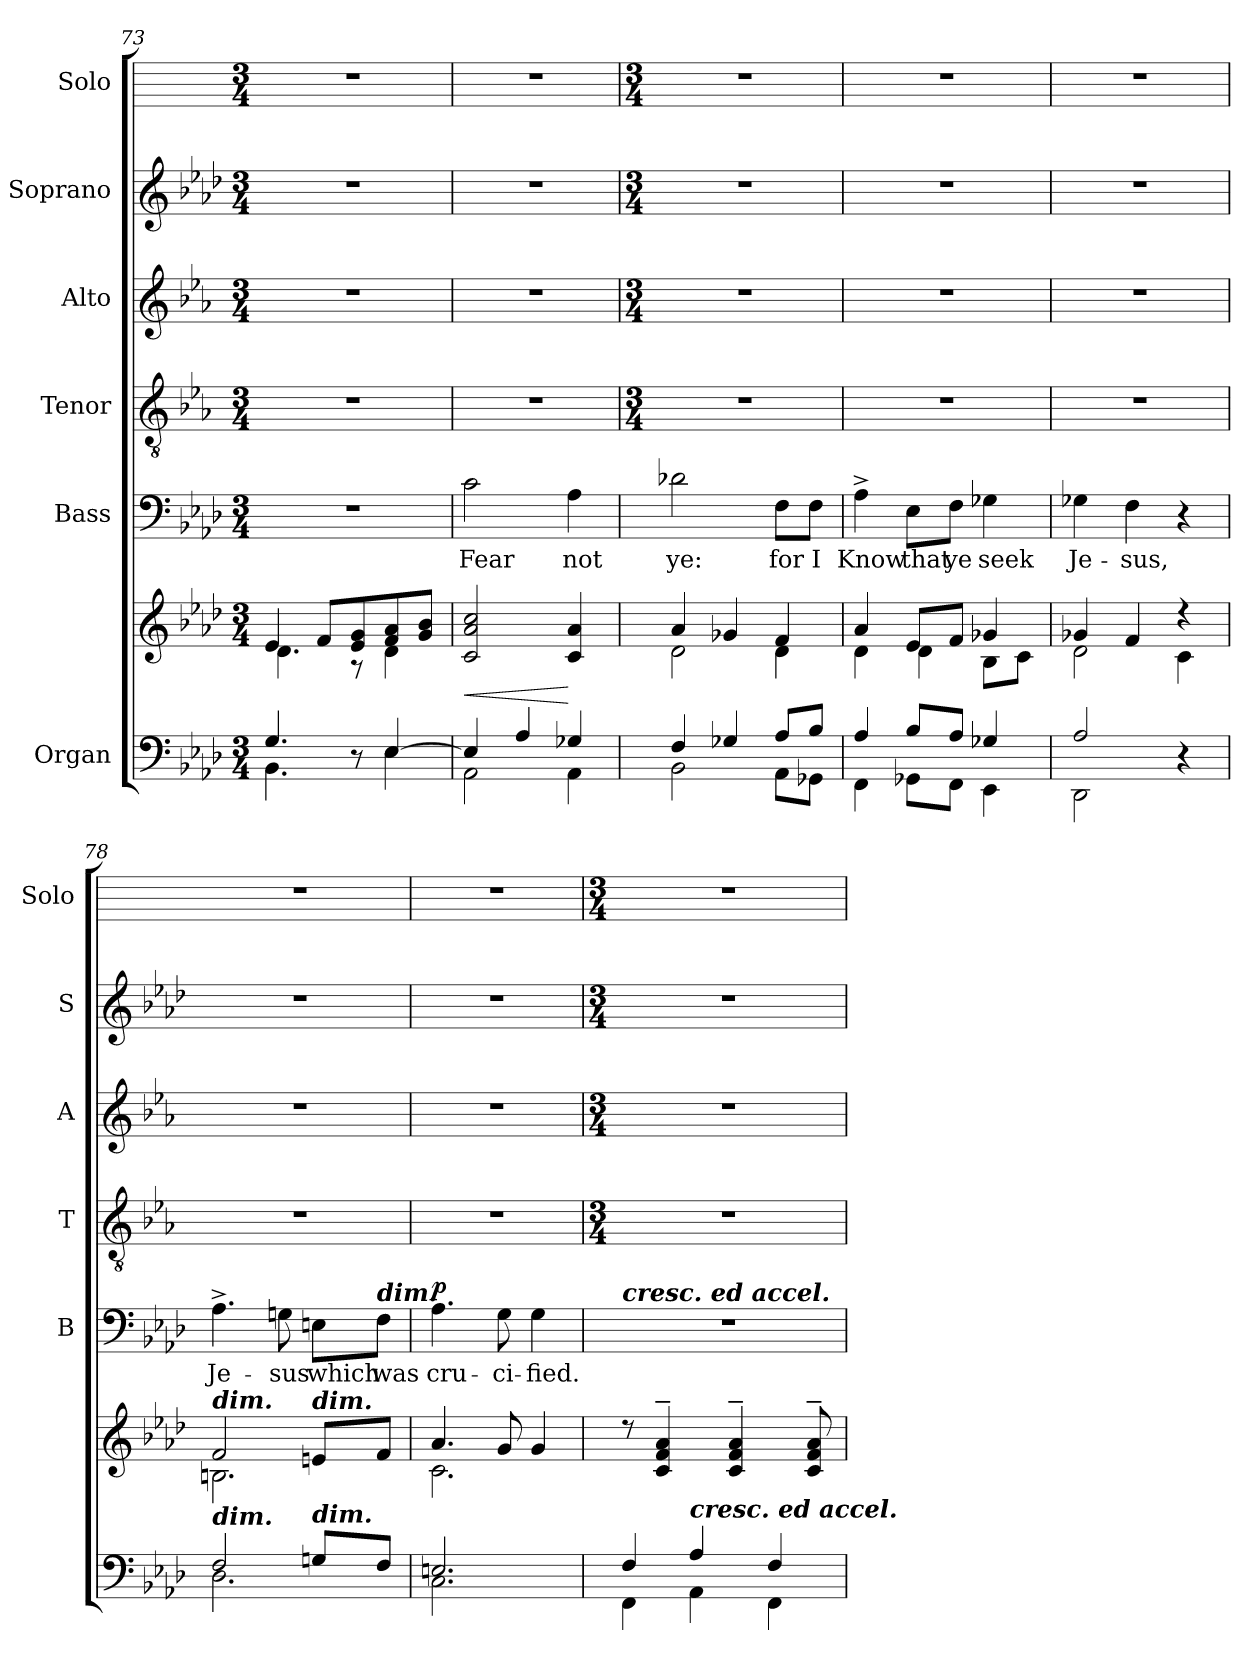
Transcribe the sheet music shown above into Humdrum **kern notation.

**kern	**kern	**dynam	**kern	**text	**dynam	**kern	**kern	**kern	**kern
*part6	*part6	*part6	*part5	*part5	*part5	*part4	*part3	*part2	*part1
*staff7	*staff6	*staff6/7	*staff5	*staff5	*staff5	*staff4	*staff3	*staff2	*staff1
*I"Organ	*	*	*I"Bass	*	*	*I"Tenor	*I"Alto	*I"Soprano	*I"Solo
*	*	*	*I'B	*	*	*I'T	*I'A	*I'S	*I'Solo
*clefF4	*clefG2	*	*clefF4	*	*	*clefGv2	*clefG2	*clefG2	*
*k[b-e-a-d-]	*k[b-e-a-d-]	*	*k[b-e-a-d-]	*	*	*k[b-e-a-]	*k[b-e-a-]	*k[b-e-a-d-]	*
*A-:	*A-:	*	*A-:	*	*	*E-:	*E-:	*A-:	*
*M3/4	*M3/4	*	*M3/4	*	*	*M3/4	*M3/4	*M3/4	*M3/4
=73	=73	=73	=73	=73	=73	=73	=73	=73	=73
*^	*^	*	*	*	*	*	*	*	*
!	!	!	!	!	!LO:N:vis=1	!	!	!	!	!	!
4.G/	4.BB-\	4e-	4.d-\	.	2.r	.	.	2.r	2.r	2.r	2.r
.	.	8fL	.	.	.	.	.	.	.	.	.
8r	8ryy	8e- 8g	8r	.	.	.	.	.	.	.	.
[4E-/	4E-\	8f 8a-	4d-\	.	.	.	.	.	.	.	.
.	.	8g 8b-J	.	.	.	.	.	.	.	.	.
=74	=74	=74	=74	=74	=74	=74	=74	=74	=74	=74	=74
!	!	!	!	!LO:HP:b	!	!LO:LY:b	!	!	!	!	!
4E-/]	2AA-\	2c 2a- 2cc	2.ryy	<	2c	Fear	.	2.r	2.r	2.r	2.r
4A-/	.	.	.	.	.	.	.	.	.	.	.
!	!	!	!	!	!	!LO:LY:b	!	!	!	!	!
4G-X/	4AA-\	4c 4a-	.	[	4A-	not	.	.	.	.	.
!!LO:LB:g=z
=75	=75	=75	=75	=75	=75	=75	=75	=75	=75	=75	=75
*	*	*	*	*	*	*	*	*M3/4	*M3/4	*M3/4	*M3/4
!	!	!	!	!	!	!LO:LY:b	!	!	!	!	!
4F/	2BB-\	4a-	2d-\	.	2d-X	ye:	.	2.r	2.r	2.r	2.r
4G-X/	.	4g-X	.	.	.	.	.	.	.	.	.
!	!	!	!	!	!	!LO:LY:b	!	!	!	!	!
8A-/L	8AA-\L	4f	4d-\	.	8F\L	for	.	.	.	.	.
!	!	!	!	!	!	!LO:LY:b	!	!	!	!	!
8B-/J	8GG-X\J	.	.	.	8F\J	I	.	.	.	.	.
=76	=76	=76	=76	=76	=76	=76	=76	=76	=76	=76	=76
!	!	!	!	!	!	!LO:LY:b	!	!	!	!	!
4A-/	4FF\	4a-	4d-\	.	4A-^	Know	.	2.r	2.r	2.r	2.r
!	!	!	!	!	!	!LO:LY:b	!	!	!	!	!
8B-/L	8GG-X\L	8e-L	4d-\	.	8E-\L	that	.	.	.	.	.
!	!	!	!	!	!	!LO:LY:b	!	!	!	!	!
8A-/J	8FF\J	8fJ	.	.	8F\J	ye	.	.	.	.	.
!	!	!	!	!	!	!LO:LY:b	!	!	!	!	!
4G-X/	4EE-\	4g-X	8B-\L	.	4G-X	seek	.	.	.	.	.
.	.	.	8c\J	.	.	.	.	.	.	.	.
=77	=77	=77	=77	=77	=77	=77	=77	=77	=77	=77	=77
!	!	!	!	!	!	!LO:LY:b	!	!	!	!	!
2A-/	2DD-\	4g-X	2d-\	.	4G-X	Je-	.	2.r	2.r	2.r	2.r
!	!	!	!	!	!	!LO:LY:b	!	!	!	!	!
.	.	4f	.	.	4F	-sus,	.	.	.	.	.
4r	4ryy	4r	4c\	.	4r	.	.	.	.	.	.
=78	=78	=78	=78	=78	=78	=78	=78	=78	=78	=78	=78
!	!	!LO:TX:a:Bi:t=dim.	!	!	!	!	!	!	!	!	!
!LO:TX:a:Bi:t=dim.	!	!	!	!	!	!	!	!	!	!	!
!	!	!	!	!	!	!LO:LY:b	!	!	!	!	!
2F/	2.D-\	2f	2.Bn\	.	4.A-^	Je-	.	2.r	2.r	2.r	2.r
!	!	!	!	!	!	!LO:LY:b	!	!	!	!	!
.	.	.	.	.	8Gn	-sus	.	.	.	.	.
!	!	!LO:TX:a:Bi:t=dim.	!	!	!	!	!	!	!	!	!
!LO:TX:a:Bi:t=dim.	!	!	!	!	!	!	!	!	!	!	!
!	!	!	!	!	!	!LO:LY:b	!	!	!	!	!
8Gn/L	.	8enL	.	.	8En\L	which	.	.	.	.	.
!	!	!	!	!	!LO:TX:a:Bi:t=dim.	!	!	!	!	!	!
!	!	!	!	!	!	!LO:LY:b	!	!	!	!	!
8F/J	.	8fJ	.	.	8F\J	was	.	.	.	.	.
=79	=79	=79	=79	=79	=79	=79	=79	=79	=79	=79	=79
!	!	!	!	!	!	!LO:LY:b	!LO:DY:b	!	!	!	!
2.En/	2.C\	4.a-	2.c\	.	4.A-	cru-	p	2.r	2.r	2.r	2.r
!	!	!	!	!	!	!LO:LY:b	!	!	!	!	!
.	.	8g	.	.	8G	-ci-	.	.	.	.	.
!	!	!	!	!	!	!LO:LY:b	!	!	!	!	!
.	.	4g	.	.	4G	-fied.	.	.	.	.	.
!!LO:LB:g=z
=80	=80	=80	=80	=80	=80	=80	=80	=80	=80	=80	=80
*	*	*	*	*	*	*	*	*M3/4	*M3/4	*M3/4	*M3/4
!	!	!	!	!	!LO:TX:a:Bi:t=cresc. ed accel.	!	!	!	!	!	!
!	!	!	!LO:N:vis=1	!	!LO:N:vis=1	!	!	!	!	!	!
4F/	4FF\	8r	2.ryy	.	2.r	.	.	2.r	2.r	2.r	2.r
.	.	4c~ 4f~ 4a-~	.	.	.	.	.	.	.	.	.
!LO:TX:a:Bi:t=cresc. ed accel.	!	!	!	!	!	!	!	!	!	!	!
4A-/	4AA-\	.	.	.	.	.	.	.	.	.	.
.	.	4c~ 4f~ 4a-~	.	.	.	.	.	.	.	.	.
4F/	4FF\	.	.	.	.	.	.	.	.	.	.
.	.	8c~ 8f~ 8a-~	.	.	.	.	.	.	.	.	.
*v	*v	*	*	*	*	*	*	*	*	*	*
*	*v	*v	*	*	*	*	*	*	*	*
=	=	=	=	=	=	=	=	=	=
*-	*-	*-	*-	*-	*-	*-	*-	*-	*-
